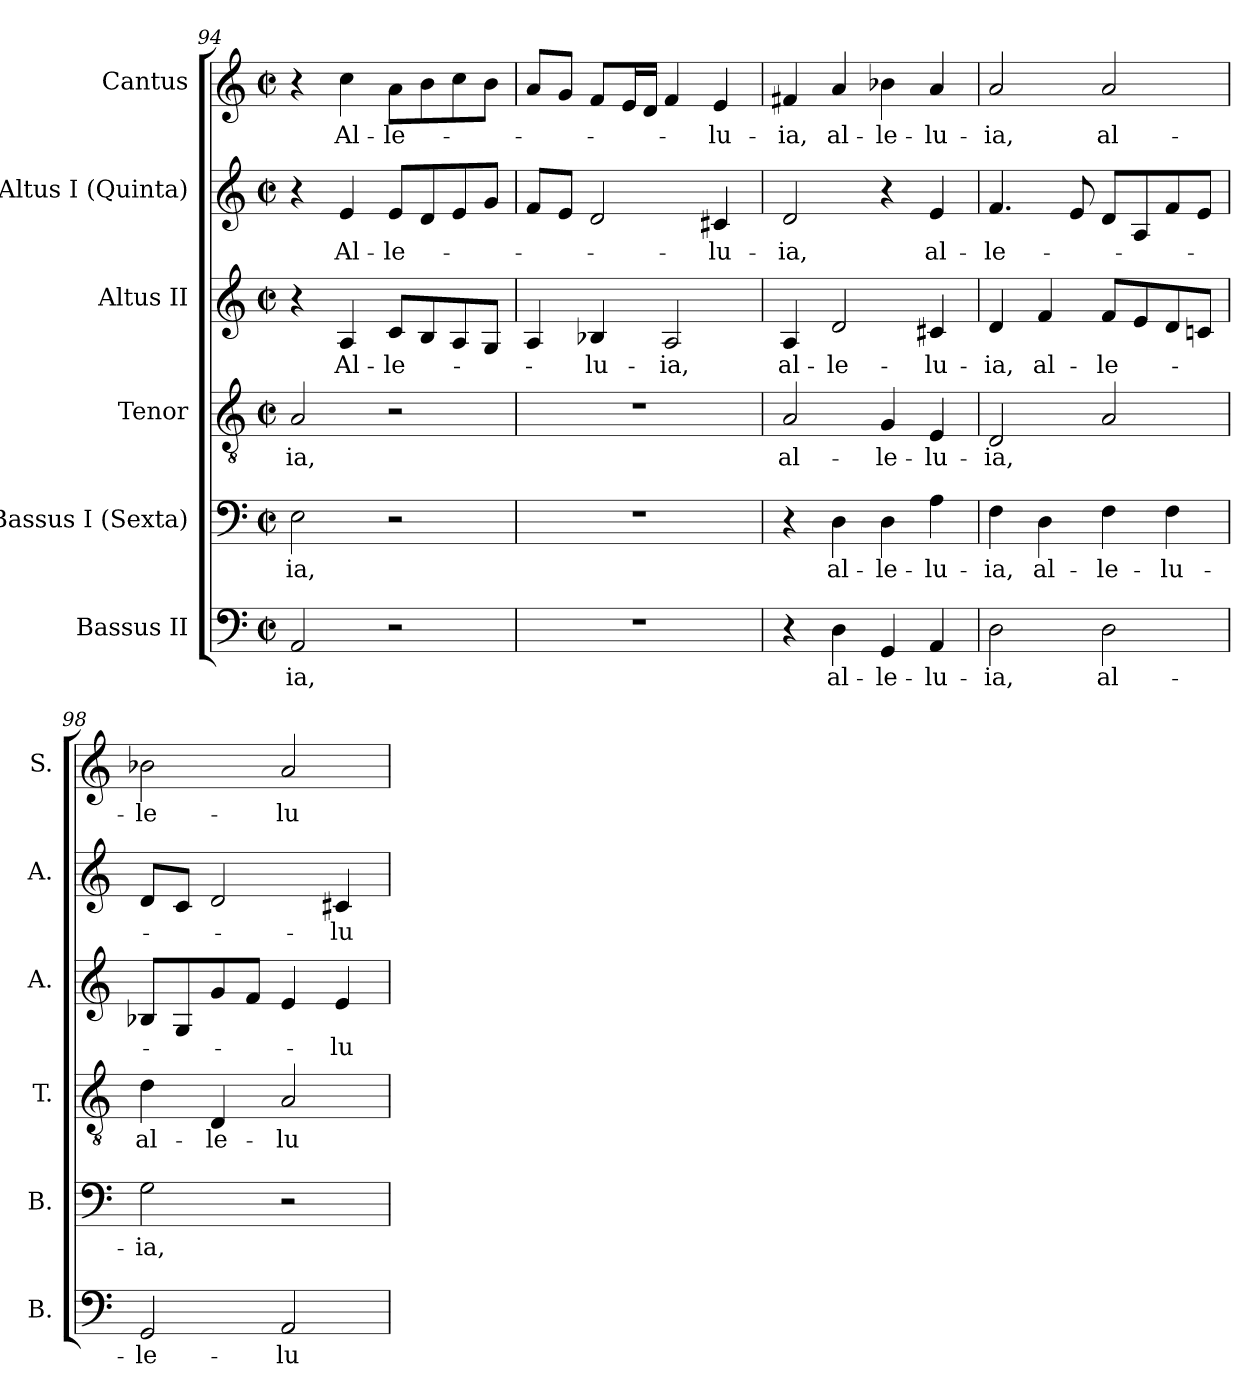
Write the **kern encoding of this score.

**kern	**text	**kern	**text	**kern	**text	**kern	**text	**kern	**text	**kern	**text
*part6	*part6	*part5	*part5	*part4	*part4	*part3	*part3	*part2	*part2	*part1	*part1
*staff6	*staff6	*staff5	*staff5	*staff4	*staff4	*staff3	*staff3	*staff2	*staff2	*staff1	*staff1
*I"Bassus II	*	*I"Bassus I (Sexta)	*	*I"Tenor	*	*I"Altus II	*	*I"Altus I (Quinta)	*	*I"Cantus	*
*I'B.	*	*I'B.	*	*I'T.	*	*I'A.	*	*I'A.	*	*I'S.	*
*clefF4	*	*clefF4	*	*clefGv2	*	*clefG2	*	*clefG2	*	*clefG2	*
*	*	*	*	*ITrd7c12	*	*	*	*	*	*	*
*k[]	*	*k[]	*	*k[]	*	*k[]	*	*k[]	*	*k[]	*
*C:	*	*C:	*	*C:	*	*C:	*	*C:	*	*C:	*
*M2/2	*	*M2/2	*	*M2/2	*	*M2/2	*	*M2/2	*	*M2/2	*
*met(c|)	*	*met(c|)	*	*met(c|)	*	*met(c|)	*	*met(c|)	*	*met(c|)	*
=94	=94	=94	=94	=94	=94	=94	=94	=94	=94	=94	=94
!	!LO:LY:b:color=#000000	!	!	!	!	!	!	!	!	!	!
!	!	!	!LO:LY:b:color=#000000	!	!	!	!	!	!	!	!
!	!	!	!	!	!LO:LY:b:color=#000000	!	!	!	!	!	!
2AAi/	-ia,	2Ei\	-ia,	2AAi/	-ia,	4r	.	4r	.	4r	.
!	!	!	!	!	!	!	!LO:LY:b:color=#000000	!	!	!	!
!	!	!	!	!	!	!	!	!	!LO:LY:b:color=#000000	!	!
!	!	!	!	!	!	!	!	!	!	!	!LO:LY:b:color=#000000
.	.	.	.	.	.	4Ai/	Al-	4ei/	Al-	4cci\	Al-
!	!	!	!	!	!	!	!LO:LY:b:color=#000000	!	!	!	!
!	!	!	!	!	!	!	!	!	!LO:LY:b:color=#000000	!	!
!	!	!	!	!	!	!	!	!	!	!	!LO:LY:b:color=#000000
2r	.	2r	.	2r	.	8ci/L	-le-	8ei/L	-le-	8ai\L	-le-
.	.	.	.	.	.	8Bi/	.	8di/	.	8bi\	.
.	.	.	.	.	.	8Ai/	.	8ei/	.	8cci\	.
.	.	.	.	.	.	8Gi/J	.	8gi/J	.	8bi\J	.
=95	=95	=95	=95	=95	=95	=95	=95	=95	=95	=95	=95
1r	.	1r	.	1r	.	4Ai/	.	8fi/L	.	8ai/L	.
.	.	.	.	.	.	.	.	8ei/J	.	8gi/J	.
!	!	!	!	!	!	!	!LO:LY:b:color=#000000	!	!	!	!
.	.	.	.	.	.	4B-Xi/	-lu-	2di/	.	8fi/L	.
.	.	.	.	.	.	.	.	.	.	16ei/L	.
.	.	.	.	.	.	.	.	.	.	16di/JJ	.
!	!	!	!	!	!	!	!LO:LY:b:color=#000000	!	!	!	!
.	.	.	.	.	.	2Ai/	-ia,	.	.	4fi/	.
!	!	!	!	!	!	!	!	!	!LO:LY:b:color=#000000	!	!
!	!	!	!	!	!	!	!	!	!	!	!LO:LY:b:color=#000000
.	.	.	.	.	.	.	.	4c#Xi/	-lu-	4ei/	-lu-
=96	=96	=96	=96	=96	=96	=96	=96	=96	=96	=96	=96
!	!	!	!	!	!LO:LY:b:color=#000000	!	!	!	!	!	!
!	!	!	!	!	!	!	!LO:LY:b:color=#000000	!	!	!	!
!	!	!	!	!	!	!	!	!	!LO:LY:b:color=#000000	!	!
!	!	!	!	!	!	!	!	!	!	!	!LO:LY:b:color=#000000
4r	.	4r	.	2AAi/	al-	4Ai/	al-	2di/	-ia,	4f#Xi/	-ia,
!	!LO:LY:b:color=#000000	!	!	!	!	!	!	!	!	!	!
!	!	!	!LO:LY:b:color=#000000	!	!	!	!	!	!	!	!
!	!	!	!	!	!	!	!LO:LY:b:color=#000000	!	!	!	!
!	!	!	!	!	!	!	!	!	!	!	!LO:LY:b:color=#000000
4Di\	al-	4Di\	al-	.	.	2di/	-le-	.	.	4ai/	al-
!	!LO:LY:b:color=#000000	!	!	!	!	!	!	!	!	!	!
!	!	!	!LO:LY:b:color=#000000	!	!	!	!	!	!	!	!
!	!	!	!	!	!LO:LY:b:color=#000000	!	!	!	!	!	!
!	!	!	!	!	!	!	!	!	!	!	!LO:LY:b:color=#000000
4GGi/	-le-	4Di\	-le-	4GGi/	-le-	.	.	4r	.	4b-Xi\	-le-
!	!LO:LY:b:color=#000000	!	!	!	!	!	!	!	!	!	!
!	!	!	!LO:LY:b:color=#000000	!	!	!	!	!	!	!	!
!	!	!	!	!	!LO:LY:b:color=#000000	!	!	!	!	!	!
!	!	!	!	!	!	!	!LO:LY:b:color=#000000	!	!	!	!
!	!	!	!	!	!	!	!	!	!LO:LY:b:color=#000000	!	!
!	!	!	!	!	!	!	!	!	!	!	!LO:LY:b:color=#000000
4AAi/	-lu-	4Ai\	-lu-	4EEi/	-lu-	4c#Xi/	-lu-	4ei/	al-	4ai/	-lu-
=97	=97	=97	=97	=97	=97	=97	=97	=97	=97	=97	=97
!	!LO:LY:b:color=#000000	!	!	!	!	!	!	!	!	!	!
!	!	!	!LO:LY:b:color=#000000	!	!	!	!	!	!	!	!
!	!	!	!	!	!LO:LY:b:color=#000000	!	!	!	!	!	!
!	!	!	!	!	!	!	!LO:LY:b:color=#000000	!	!	!	!
!	!	!	!	!	!	!	!	!	!LO:LY:b:color=#000000	!	!
!	!	!	!	!	!	!	!	!	!	!	!LO:LY:b:color=#000000
2Di\	-ia,	4Fi\	-ia,	2DDi/	-ia,	4di/	-ia,	4.fi/	-le-	2ai/	-ia,
!	!	!	!LO:LY:b:color=#000000	!	!	!	!	!	!	!	!
!	!	!	!	!	!	!	!LO:LY:b:color=#000000	!	!	!	!
.	.	4Di\	al-	.	.	4fi/	al-	.	.	.	.
.	.	.	.	.	.	.	.	8ei/	.	.	.
!	!LO:LY:b:color=#000000	!	!	!	!	!	!	!	!	!	!
!	!	!	!LO:LY:b:color=#000000	!	!	!	!	!	!	!	!
!	!	!	!	!	!	!	!LO:LY:b:color=#000000	!	!	!	!
!	!	!	!	!	!	!	!	!	!	!	!LO:LY:b:color=#000000
2Di\	al-	4Fi\	-le-	2AAi/	.	8fi/L	-le-	8di/L	.	2ai/	al-
.	.	.	.	.	.	8ei/	.	8Ai/	.	.	.
!	!	!	!LO:LY:b:color=#000000	!	!	!	!	!	!	!	!
.	.	4Fi\	-lu-	.	.	8di/	.	8fi/	.	.	.
.	.	.	.	.	.	8cni/J	.	8ei/J	.	.	.
!!LO:PB:g=z
=98	=98	=98	=98	=98	=98	=98	=98	=98	=98	=98	=98
!	!LO:LY:b:color=#000000	!	!	!	!	!	!	!	!	!	!
!	!	!	!LO:LY:b:color=#000000	!	!	!	!	!	!	!	!
!	!	!	!	!	!LO:LY:b:color=#000000	!	!	!	!	!	!
!	!	!	!	!	!	!	!	!	!	!	!LO:LY:b:color=#000000
2GGi/	-le-	2Gi\	-ia,	4Di\	al-	8B-Xi/L	.	8di/L	.	2b-Xi\	-le-
.	.	.	.	.	.	8Gi/	.	8ci/J	.	.	.
!	!	!	!	!	!LO:LY:b:color=#000000	!	!	!	!	!	!
.	.	.	.	4DDi/	-le-	8gi/	.	2di/	.	.	.
.	.	.	.	.	.	8fi/J	.	.	.	.	.
!	!LO:LY:b:color=#000000	!	!	!	!	!	!	!	!	!	!
!	!	!	!	!	!LO:LY:b:color=#000000	!	!	!	!	!	!
!	!	!	!	!	!	!	!	!	!	!	!LO:LY:b:color=#000000
2AAi/	-lu-	2r	.	2AAi/	-lu-	4ei/	.	.	.	2ai/	-lu-
!	!	!	!	!	!	!	!LO:LY:b:color=#000000	!	!	!	!
!	!	!	!	!	!	!	!	!	!LO:LY:b:color=#000000	!	!
.	.	.	.	.	.	4ei/	-lu-	4c#Xi/	-lu-	.	.
=	=	=	=	=	=	=	=	=	=	=	=
*-	*-	*-	*-	*-	*-	*-	*-	*-	*-	*-	*-
